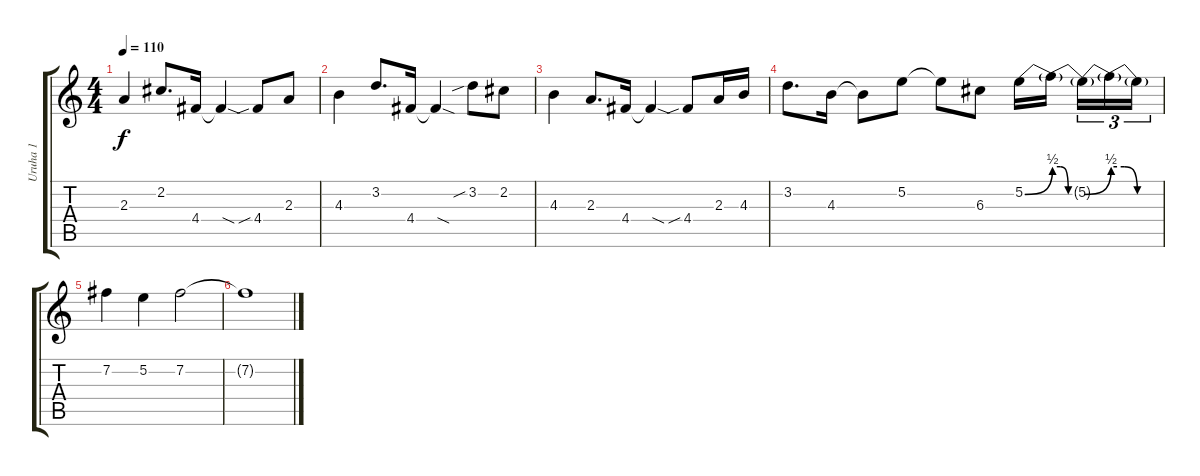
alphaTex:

\track ("Uruha 1" "Uruha 1") {instrument distortionguitar}
\staff {score tabs}
\tuning (E4 B3 G3 D3 A2 E2) {hide}
\ts (4 4)
\tempo 110
\clef g2
\ks c
2.3.4{dy f} 2.2.8{d} 4.4.16 4.4{sod t}.4 4.4{sib}.8 2.3.8 |
4.3.4 3.2.8{d} 4.4.16 4.4{sod t}.4 3.2{sib}.8 2.2.8 |
4.3.4 2.3.8{d} 4.4.16 4.4{sod t}.4 4.4{sib}.8 2.3.16 4.3.16 |
3.2.8{d} 4.3.16 4.3{t}.8 5.2.8 5.2{t}.8 6.3.8 5.2{be (bend 0 0 60 2)}.16 5.2{be (custom 0 2 15 2 30 0 60 0) t}.16{beam splitsecondary} 5.2{be (bend 0 0 60 2) t}.16{tu (3 2)} 5.2{be (custom 0 2 15 2 30 0 60 0) t}.16{tu (3 2)} 5.2{t}.16{tu (3 2)} |
7.2.4 5.2.4 7.2.2 |
7.2{t}.1
